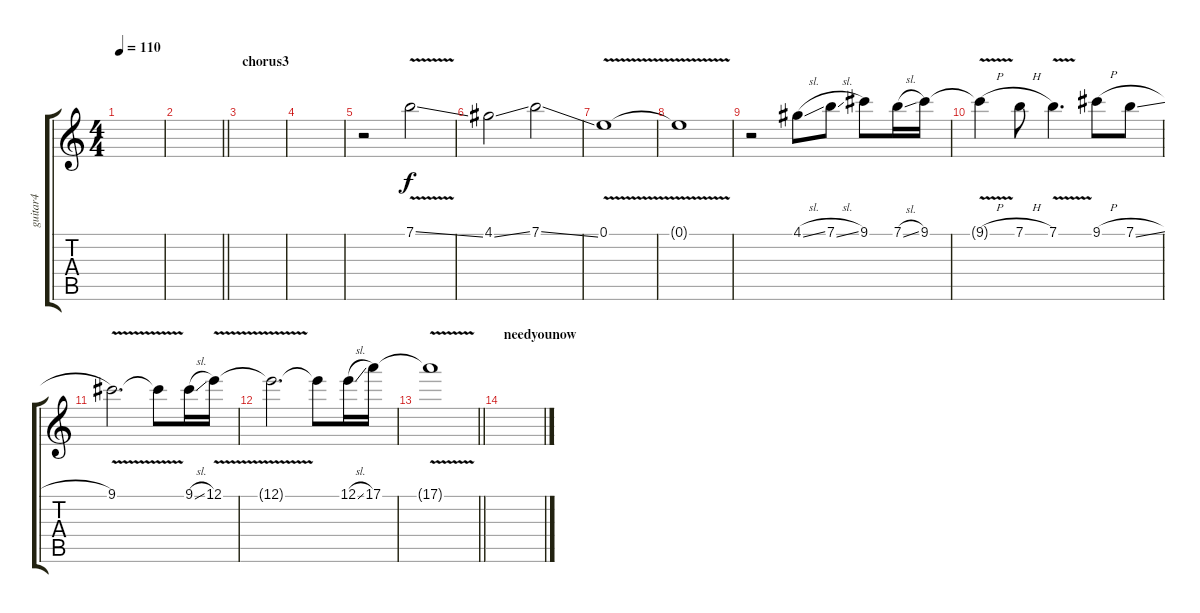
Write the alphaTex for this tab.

\track ("guitar4" "guitar4") {instrument distortionguitar}
\staff {score tabs}
\tuning (E4 B3 G3 D3 A2 E2) {hide}
\ts (4 4)
\tempo 110
\clef g2
\ks c
|
\barLineRight lightlight
|
\section ("" "chorus3")
|
|
r.2 7.1{v ss}.2{dy f} |
4.1{ss}.2 7.1{ss}.2 |
0.1{v}.1 |
0.1{t}.1 |
r.2 4.1{sl}.8 7.1{sl}.8 9.1.8 7.1{sl}.16 9.1.16 |
9.1{v h t}.4 7.1{h}.8 7.1{v}.4{d} 9.1{h}.8 7.1{sl}.8 |
9.1{v}.2{d} 9.1{t}.8 9.1{sl}.16 12.1{v}.16 |
12.1{t}.2{d} 12.1{t}.8 12.1{sl}.16 17.1.16 |
\barLineRight lightlight
17.1{v t}.1 |
\section ("" "needyounow")
